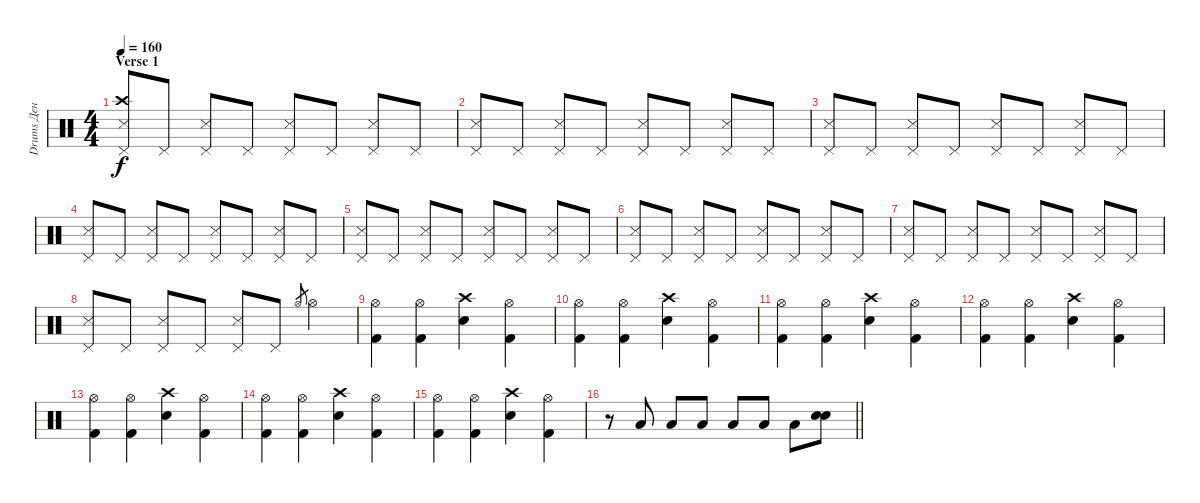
\track ("Drums Ден" "Drums Ден") {instrument percussion}
\staff {score}
\articulation defaults
\ts (4 4)
\section ("" "Verse 1")
\tempo 160
\clef neutral
\ks c
("Snare (side stick) 3" "Crash high (hit)" "Pedal Hi-Hat (hit)").8{dy f} "Pedal Hi-Hat (hit)".8 ("Snare (side stick) 3" "Pedal Hi-Hat (hit)").8 "Pedal Hi-Hat (hit)".8 ("Snare (side stick) 3" "Pedal Hi-Hat (hit)").8 "Pedal Hi-Hat (hit)".8 ("Snare (side stick) 3" "Pedal Hi-Hat (hit)").8 "Pedal Hi-Hat (hit)".8 |
("Snare (side stick) 3" "Pedal Hi-Hat (hit)").8 "Pedal Hi-Hat (hit)".8 ("Snare (side stick) 3" "Pedal Hi-Hat (hit)").8 "Pedal Hi-Hat (hit)".8 ("Snare (side stick) 3" "Pedal Hi-Hat (hit)").8 "Pedal Hi-Hat (hit)".8 ("Snare (side stick) 3" "Pedal Hi-Hat (hit)").8 "Pedal Hi-Hat (hit)".8 |
("Snare (side stick) 3" "Pedal Hi-Hat (hit)").8 "Pedal Hi-Hat (hit)".8 ("Snare (side stick) 3" "Pedal Hi-Hat (hit)").8 "Pedal Hi-Hat (hit)".8 ("Snare (side stick) 3" "Pedal Hi-Hat (hit)").8 "Pedal Hi-Hat (hit)".8 ("Snare (side stick) 3" "Pedal Hi-Hat (hit)").8 "Pedal Hi-Hat (hit)".8 |
("Snare (side stick) 3" "Pedal Hi-Hat (hit)").8 "Pedal Hi-Hat (hit)".8 ("Snare (side stick) 3" "Pedal Hi-Hat (hit)").8 "Pedal Hi-Hat (hit)".8 ("Snare (side stick) 3" "Pedal Hi-Hat (hit)").8 "Pedal Hi-Hat (hit)".8 ("Snare (side stick) 3" "Pedal Hi-Hat (hit)").8 "Pedal Hi-Hat (hit)".8 |
("Snare (side stick) 3" "Pedal Hi-Hat (hit)").8 "Pedal Hi-Hat (hit)".8 ("Snare (side stick) 3" "Pedal Hi-Hat (hit)").8 "Pedal Hi-Hat (hit)".8 ("Snare (side stick) 3" "Pedal Hi-Hat (hit)").8 "Pedal Hi-Hat (hit)".8 ("Snare (side stick) 3" "Pedal Hi-Hat (hit)").8 "Pedal Hi-Hat (hit)".8 |
("Snare (side stick) 3" "Pedal Hi-Hat (hit)").8 "Pedal Hi-Hat (hit)".8 ("Snare (side stick) 3" "Pedal Hi-Hat (hit)").8 "Pedal Hi-Hat (hit)".8 ("Snare (side stick) 3" "Pedal Hi-Hat (hit)").8 "Pedal Hi-Hat (hit)".8 ("Snare (side stick) 3" "Pedal Hi-Hat (hit)").8 "Pedal Hi-Hat (hit)".8 |
("Snare (side stick) 3" "Pedal Hi-Hat (hit)").8 "Pedal Hi-Hat (hit)".8 ("Snare (side stick) 3" "Pedal Hi-Hat (hit)").8 "Pedal Hi-Hat (hit)".8 ("Snare (side stick) 3" "Pedal Hi-Hat (hit)").8 "Pedal Hi-Hat (hit)".8 ("Snare (side stick) 3" "Pedal Hi-Hat (hit)").8 "Pedal Hi-Hat (hit)".8 |
("Snare (side stick) 3" "Pedal Hi-Hat (hit)").8 "Pedal Hi-Hat (hit)".8 ("Snare (side stick) 3" "Pedal Hi-Hat (hit)").8 "Pedal Hi-Hat (hit)".8 ("Snare (side stick) 3" "Pedal Hi-Hat (hit)").8 "Pedal Hi-Hat (hit)".8 "Hi-Hat (open)".8{gr} "Hi-Hat (open)".4 |
("Kick (hit) 2" "Hi-Hat (open)").4 ("Kick (hit) 2" "Hi-Hat (open)").4 ("Electric Snare (hit)" "Crash high (hit)").4 ("Kick (hit) 2" "Hi-Hat (open)").4 |
("Kick (hit) 2" "Hi-Hat (open)").4 ("Kick (hit) 2" "Hi-Hat (open)").4 ("Electric Snare (hit)" "Crash high (hit)").4 ("Kick (hit) 2" "Hi-Hat (open)").4 |
("Kick (hit) 2" "Hi-Hat (open)").4 ("Kick (hit) 2" "Hi-Hat (open)").4 ("Electric Snare (hit)" "Crash high (hit)").4 ("Kick (hit) 2" "Hi-Hat (open)").4 |
("Kick (hit) 2" "Hi-Hat (open)").4 ("Kick (hit) 2" "Hi-Hat (open)").4 ("Electric Snare (hit)" "Crash high (hit)").4 ("Kick (hit) 2" "Hi-Hat (open)").4 |
("Kick (hit) 2" "Hi-Hat (open)").4 ("Kick (hit) 2" "Hi-Hat (open)").4 ("Electric Snare (hit)" "Crash high (hit)").4 ("Kick (hit) 2" "Hi-Hat (open)").4 |
("Kick (hit) 2" "Hi-Hat (open)").4 ("Kick (hit) 2" "Hi-Hat (open)").4 ("Electric Snare (hit)" "Crash high (hit)").4 ("Kick (hit) 2" "Hi-Hat (open)").4 |
("Kick (hit) 2" "Hi-Hat (open)").4 ("Kick (hit) 2" "Hi-Hat (open)").4 ("Electric Snare (hit)" "Crash high (hit)").4 ("Kick (hit) 2" "Hi-Hat (open)").4 |
\barLineRight lightlight
r.8 "Low Floor Tom (hit)".8 "Low Floor Tom (hit)".8 "Low Floor Tom (hit)".8 "Low Floor Tom (hit)".8 "Low Floor Tom (hit)".8 "Low Floor Tom (hit)".8 ("Electric Snare (hit)" "Electric Snare (hit)").8
